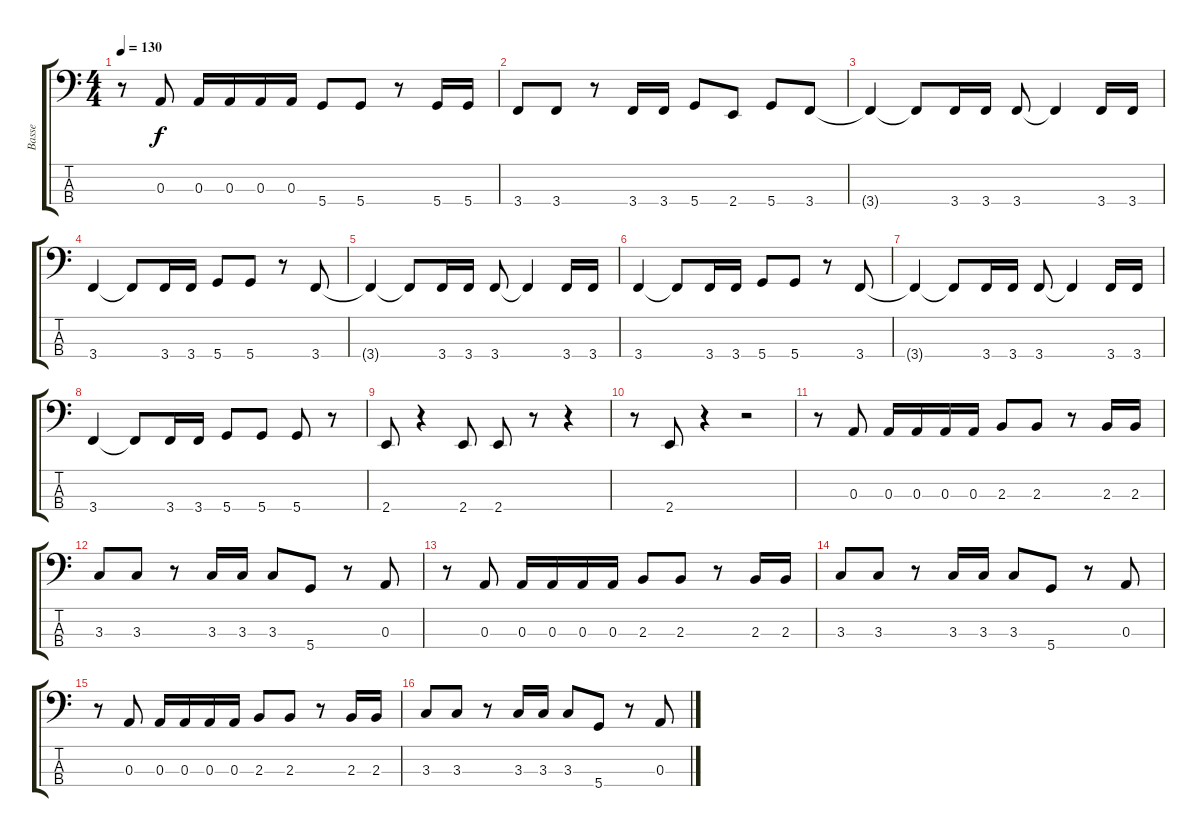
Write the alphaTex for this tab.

\track ("Basse" "Basse") {instrument electricbasspick}
\staff {score tabs}
\tuning (G2 D2 A1 D1) {hide}
\ts (4 4)
\tempo 130
\clef f4
\ks c
r.8{dy f} 0.3.8 0.3.16 0.3.16 0.3.16 0.3.16 5.4.8 5.4.8 r.8 5.4.16 5.4.16 |
3.4.8 3.4.8 r.8 3.4.16 3.4.16 5.4.8 2.4.8 5.4.8 3.4.8 |
3.4{t}.4 3.4{t}.8 3.4.16 3.4.16 3.4.8 3.4{t}.4 3.4.16 3.4.16 |
3.4.4 3.4{t}.8 3.4.16 3.4.16 5.4.8 5.4.8 r.8 3.4.8 |
3.4{t}.4 3.4{t}.8 3.4.16 3.4.16 3.4.8 3.4{t}.4 3.4.16 3.4.16 |
3.4.4 3.4{t}.8 3.4.16 3.4.16 5.4.8 5.4.8 r.8 3.4.8 |
3.4{t}.4 3.4{t}.8 3.4.16 3.4.16 3.4.8 3.4{t}.4 3.4.16 3.4.16 |
3.4.4 3.4{t}.8 3.4.16 3.4.16 5.4.8 5.4.8 5.4.8 r.8 |
2.4.8 r.4 2.4.8 2.4.8 r.8 r.4 |
r.8 2.4.8 r.4 r.2 |
r.8 0.3.8 0.3.16 0.3.16 0.3.16 0.3.16 2.3.8 2.3.8 r.8 2.3.16 2.3.16 |
3.3.8 3.3.8 r.8 3.3.16 3.3.16 3.3.8 5.4.8 r.8 0.3.8 |
r.8 0.3.8 0.3.16 0.3.16 0.3.16 0.3.16 2.3.8 2.3.8 r.8 2.3.16 2.3.16 |
3.3.8 3.3.8 r.8 3.3.16 3.3.16 3.3.8 5.4.8 r.8 0.3.8 |
r.8 0.3.8 0.3.16 0.3.16 0.3.16 0.3.16 2.3.8 2.3.8 r.8 2.3.16 2.3.16 |
3.3.8 3.3.8 r.8 3.3.16 3.3.16 3.3.8 5.4.8 r.8 0.3.8
